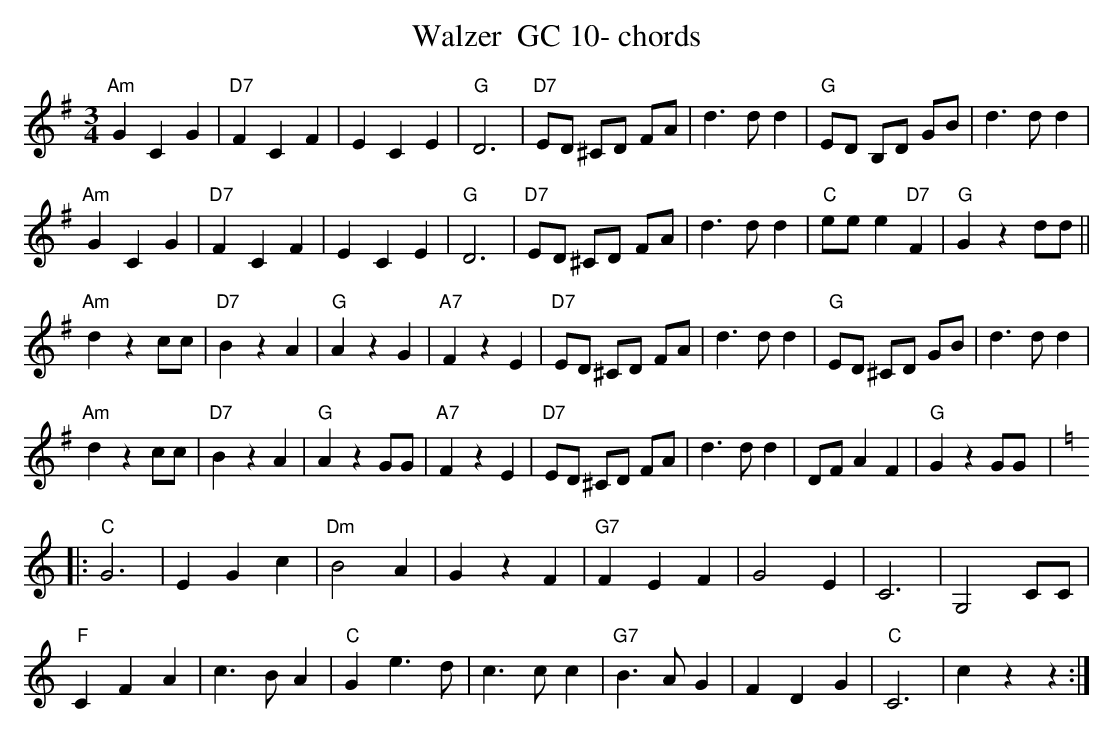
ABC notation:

X:1
T:Walzer  GC 10- chords
M:3/4
L:1/8
K:Gmaj%%MIDI gchordon
"Am"G2C2G2 | "D7"F2C2F2 | E2C2E2 | "G"D6 | "D7"ED ^CD FA | d3dd2 | "G"ED B,D GB | d3dd2 |
"Am"G2C2G2 | "D7"F2C2F2 | E2C2E2 | "G"D6 | "D7"ED ^CD FA | d3dd2 | "C"eee2 "D7"F2 | "G"G2z2dd ||
"Am"d2z2cc | "D7"B2z2A2 | "G"A2z2G2 | "A7"F2z2E2 | "D7"ED ^CD FA | d3dd2 | "G"ED ^CD GB | d3dd2 |
"Am"d2z2cc | "D7"B2z2A2 | "G"A2z2GG | "A7"F2z2E2 | "D7"ED ^CD FA | d3dd2 | DF A2F2 | "G"G2z2GG |: [K:Cmaj]
[L:1/4] "C"G3 | EGc | "Dm"B2A | GzF | "G7"FEF | G2E | C3 | G,2C/2C/2 |
"F"CFA | c>BA | "C"Ge>d | c>cc | "G7"B>AG | FDG | "C"C3 | czz :|
